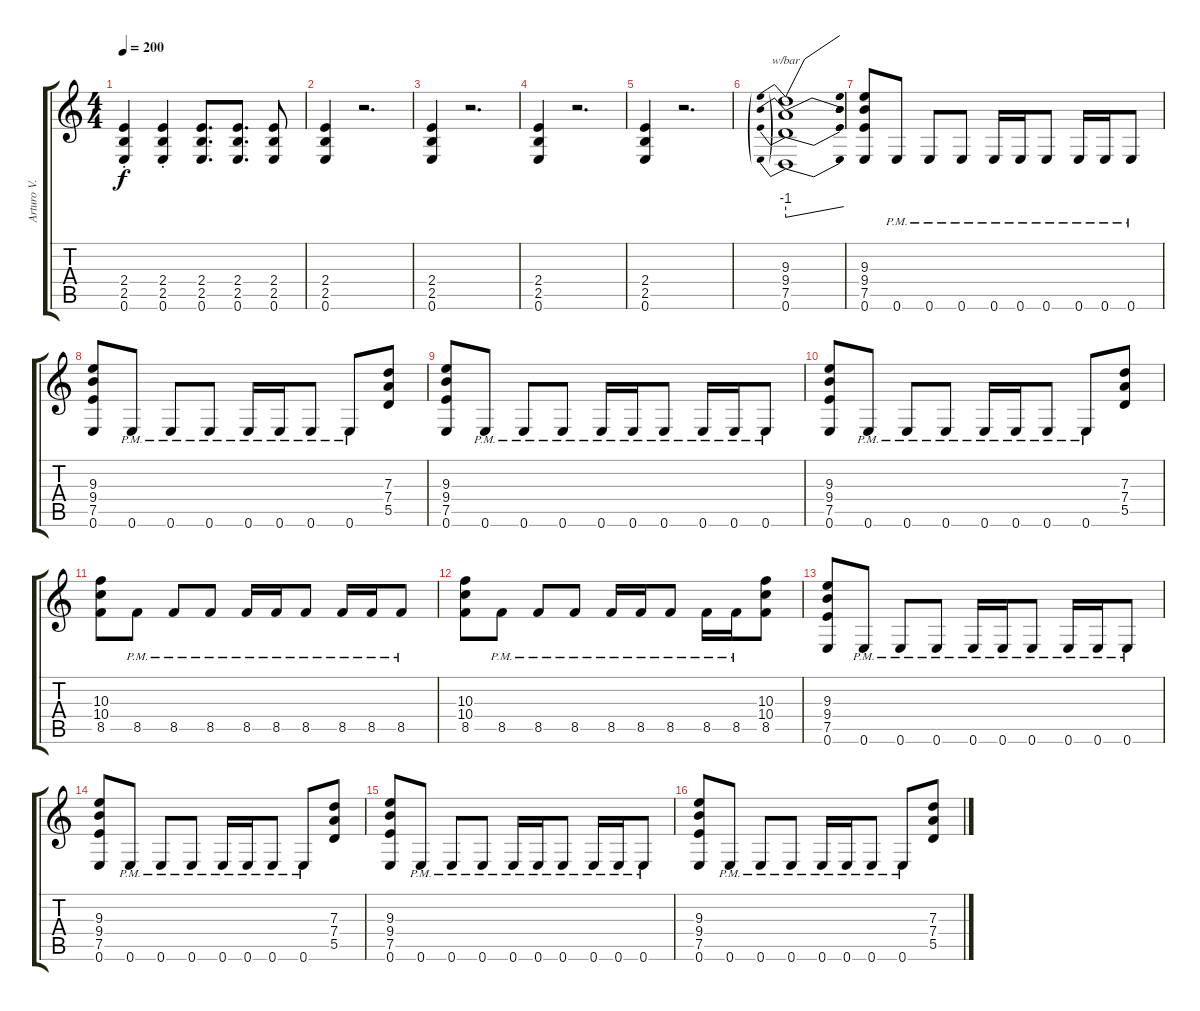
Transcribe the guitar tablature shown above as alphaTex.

\track ("Arturo V." "Arturo V.") {instrument overdrivenguitar}
\staff {score tabs}
\tuning (E4 B3 G3 D3 A2 E2) {hide}
\ts (4 4)
\tempo 200
\clef g2
\ks c
(2.4{st} 2.5{st} 0.6{st}).4{dy f} (2.4{st} 2.5{st} 0.6{st}).4 (2.4 2.5 0.6).8{d} (2.4 2.5 0.6).8{d} (2.4 2.5 0.6).8 |
(2.4 2.5 0.6).4 r.2{d} |
(2.4 2.5 0.6).4 r.2{d} |
(2.4 2.5 0.6).4 r.2{d} |
(2.4 2.5 0.6).4 r.2{d} |
(9.3 9.4 7.5 0.6).1{tbe (predivedive default 0 -4 60 0)} |
(9.3 9.4 7.5 0.6).8 0.6{pm}.8 0.6{pm}.8 0.6{pm}.8 0.6{pm}.16 0.6{pm}.16 0.6{pm}.8 0.6{pm}.16 0.6{pm}.16 0.6{pm}.8 |
(9.3 9.4 7.5 0.6).8 0.6{pm}.8 0.6{pm}.8 0.6{pm}.8 0.6{pm}.16 0.6{pm}.16 0.6{pm}.8 0.6{pm}.8 (7.3 7.4 5.5).8 |
(9.3 9.4 7.5 0.6).8 0.6{pm}.8 0.6{pm}.8 0.6{pm}.8 0.6{pm}.16 0.6{pm}.16 0.6{pm}.8 0.6{pm}.16 0.6{pm}.16 0.6{pm}.8 |
(9.3 9.4 7.5 0.6).8 0.6{pm}.8 0.6{pm}.8 0.6{pm}.8 0.6{pm}.16 0.6{pm}.16 0.6{pm}.8 0.6{pm}.8 (7.3 7.4 5.5).8 |
(10.3 10.4 8.5).8 8.5{pm}.8 8.5{pm}.8 8.5{pm}.8 8.5{pm}.16 8.5{pm}.16 8.5{pm}.8 8.5{pm}.16 8.5{pm}.16 8.5{pm}.8 |
(10.3 10.4 8.5).8 8.5{pm}.8 8.5{pm}.8 8.5{pm}.8 8.5{pm}.16 8.5{pm}.16 8.5{pm}.8 8.5{pm}.16 8.5{pm}.16 (10.3 10.4 8.5).8 |
(9.3 9.4 7.5 0.6).8 0.6{pm}.8 0.6{pm}.8 0.6{pm}.8 0.6{pm}.16 0.6{pm}.16 0.6{pm}.8 0.6{pm}.16 0.6{pm}.16 0.6{pm}.8 |
(9.3 9.4 7.5 0.6).8 0.6{pm}.8 0.6{pm}.8 0.6{pm}.8 0.6{pm}.16 0.6{pm}.16 0.6{pm}.8 0.6{pm}.8 (7.3 7.4 5.5).8 |
(9.3 9.4 7.5 0.6).8 0.6{pm}.8 0.6{pm}.8 0.6{pm}.8 0.6{pm}.16 0.6{pm}.16 0.6{pm}.8 0.6{pm}.16 0.6{pm}.16 0.6{pm}.8 |
(9.3 9.4 7.5 0.6).8 0.6{pm}.8 0.6{pm}.8 0.6{pm}.8 0.6{pm}.16 0.6{pm}.16 0.6{pm}.8 0.6{pm}.8 (7.3 7.4 5.5).8
